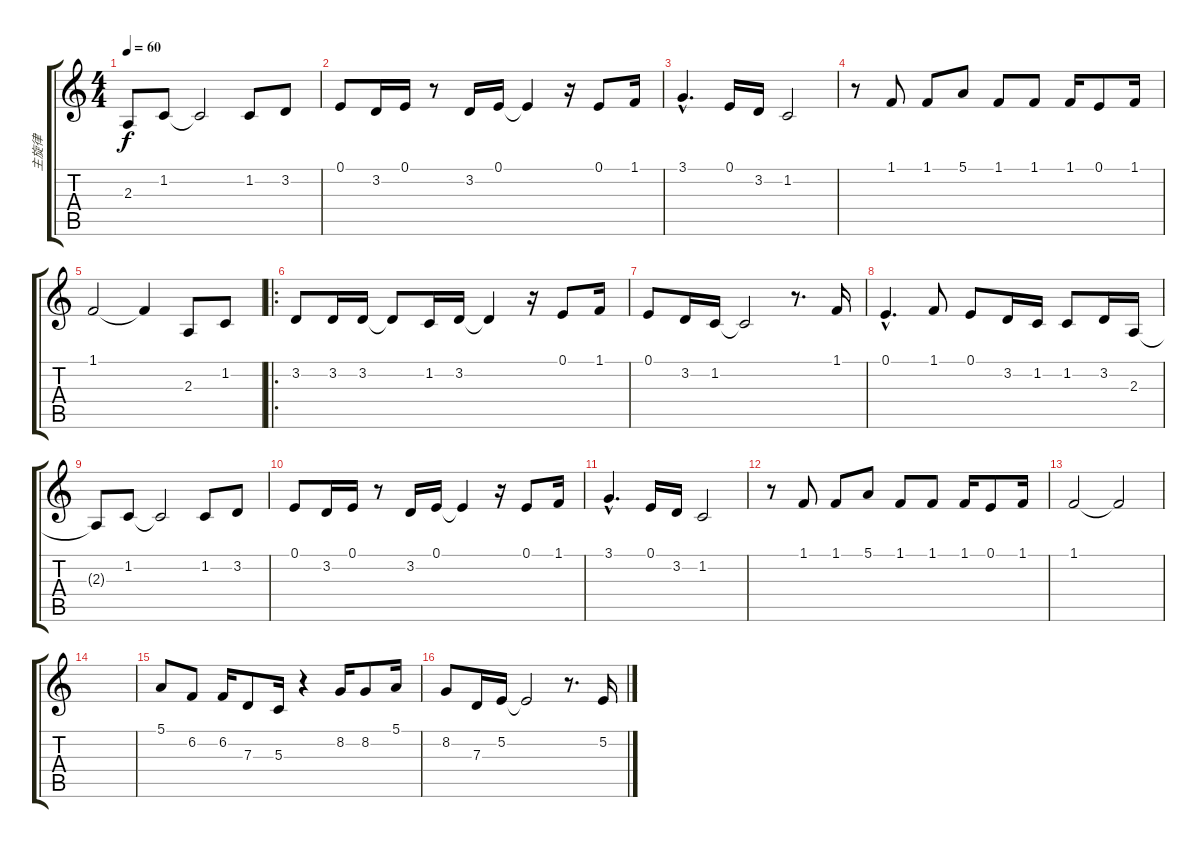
\track ("主旋律" "主旋律") {instrument flute}
\staff {score tabs}
\tuning (E4 B3 G3 D3 A2 E2) {hide}
\ts (4 4)
\tempo 60
\clef g2
\ks c
2.3{t}.8{dy f} 1.2.8 1.2{t}.2 1.2.8 3.2.8 |
0.1.8 3.2.16 0.1.16 r.8 3.2.16 0.1.16 0.1{t}.4 r.16 0.1.8 1.1.16 |
3.1{hac}.4{d} 0.1.16 3.2.16 1.2.2 |
r.8 1.1.8 1.1.8 5.1.8 1.1.8 1.1.8 1.1.16 0.1.8 1.1.16 |
1.1.2 1.1{t}.4 2.3.8 1.2.8 |
\ro
3.2.8 3.2.16 3.2.16 3.2{t}.8 1.2.16 3.2.16 3.2{t}.4 r.16 0.1.8 1.1.16 |
0.1.8 3.2.16 1.2.16 1.2{t}.2 r.8{d} 1.1.16 |
0.1{hac}.4{d} 1.1.8 0.1.8 3.2.16 1.2.16 1.2.8 3.2.16 2.3.16 |
2.3{t}.8 1.2.8 1.2{t}.2 1.2.8 3.2.8 |
0.1.8 3.2.16 0.1.16 r.8 3.2.16 0.1.16 0.1{t}.4 r.16 0.1.8 1.1.16 |
3.1{hac}.4{d} 0.1.16 3.2.16 1.2.2 |
r.8 1.1.8 1.1.8 5.1.8 1.1.8 1.1.8 1.1.16 0.1.8 1.1.16 |
1.1.2 1.1{t}.2 |
|
5.1.8 6.2.8 6.2.16 7.3.8 5.3.16 r.4 8.2.16 8.2.8 5.1.16 |
8.2.8 7.3.16 5.2.16 5.2{t}.2 r.8{d} 5.2.16
